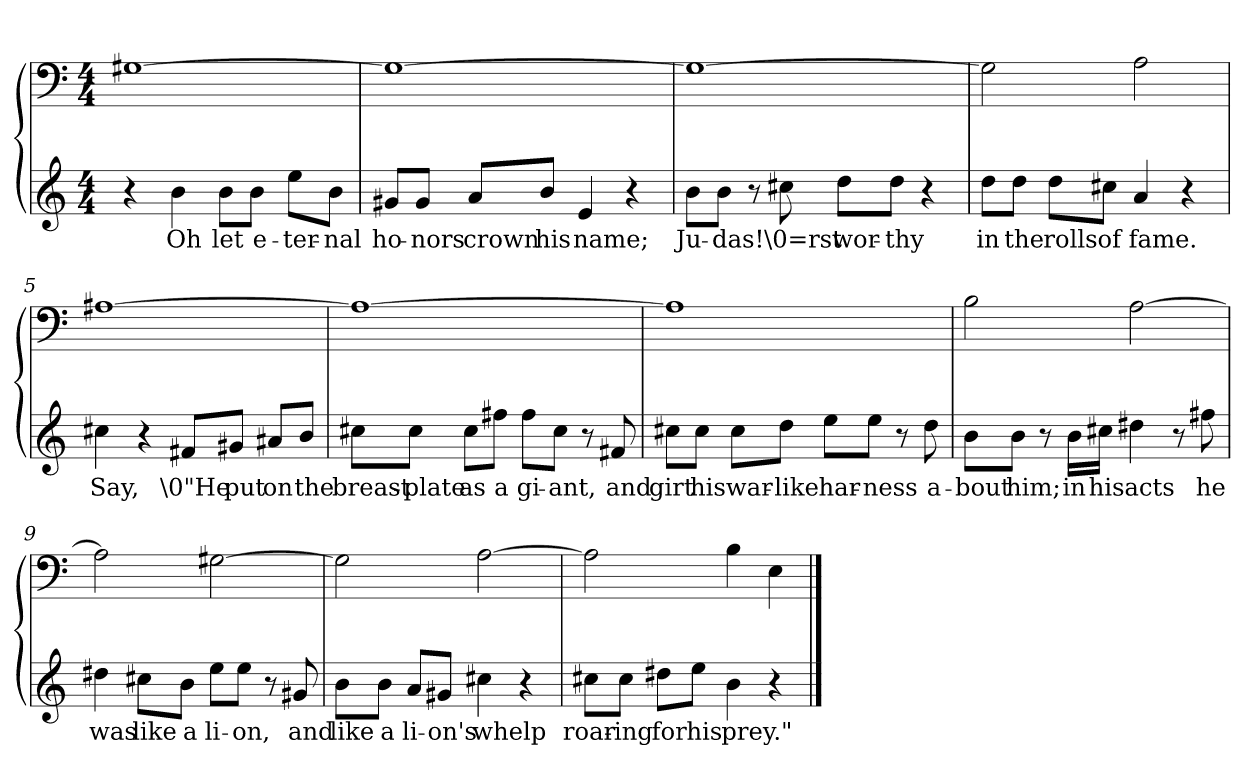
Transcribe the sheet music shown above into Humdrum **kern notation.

**kern	**text	**kern
*part1	*part1	*part1
*staff2	*staff2	*staff1
*clefG2	*	*clefF4
*k[]	*	*k[]
*a:	*	*a:
*M4/4	*	*M4/4
=1	=1	=1
4r	.	[1G#X\
4b\	Oh	.
8b\L	let	.
8b\J	e-	.
8ee\L	-ter-	.
8b\J	-nal	.
=2	=2	=2
8g#X/L	ho-	1G#\_
8g#/J	-nors	.
8a/L	crown	.
8b/J	his	.
4e/	name;	.
4r	.	.
=3	=3	=3
8b\L	Ju-	1G#\_
8b\J	-das!	.
8r	.	.
8cc#X\	\0=rst	.
8dd\L	wor-	.
8dd\J	-thy	.
4r	.	.
=4	=4	=4
8dd\L	in	2G#\]
8dd\J	the	.
8dd\L	rolls	.
8cc#X\J	of	.
4a/	fame.	2A\
4r	.	.
=5	=5	=5
4cc#X\	Say,	[1A#X\
4r	.	.
8f#X/L	\0"He	.
8g#X/J	put	.
8a#X/L	on	.
8b/J	the	.
=6	=6	=6
8cc#X\L	breast-	1A#\_
8cc#\J	-plate	.
8cc#\L	as	.
8ff#X\J	a	.
8ff#\L	gi-	.
8cc#\J	-ant,	.
8r	.	.
8f#X/	and	.
=7	=7	=7
8cc#X\L	girt	1A#\]
8cc#\J	his	.
8cc#\L	war-	.
8dd\J	-like	.
8ee\L	har-	.
8ee\J	-ness	.
8r	.	.
8dd\	a-	.
=8	=8	=8
8b\L	-bout	2B\
8b\J	him;	.
8r	.	.
16b\LL	in	.
16cc#X\JJ	his	.
4dd#X\	acts	[2A\
8r	.	.
8ff#X\	he	.
=9	=9	=9
4dd#X\	was	2A\]
8cc#X\L	like	.
8b\J	a	.
8ee\L	li-	[2G#X\
8ee\J	-on,	.
8r	.	.
8g#X/	and	.
=10	=10	=10
8b\L	like	2G#\]
8b\J	a	.
8a/L	li-	.
8g#X/J	-on's	.
4cc#X\	whelp	[2A\
4r	.	.
=11	=11	=11
8cc#X\L	roar-	2A\]
8cc#\J	-ing	.
8dd#X\L	for	.
8ee\J	his	.
4b\	prey."	4B\
4r	.	4E\
==	==	==
*-	*-	*-
